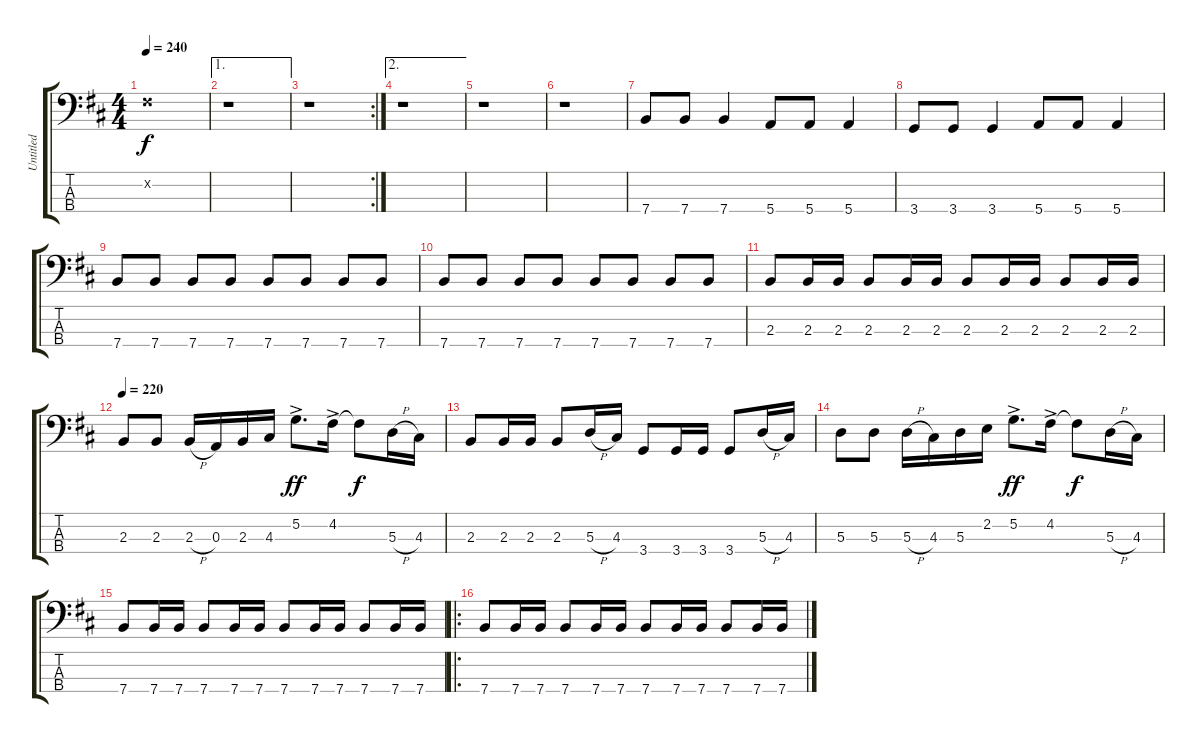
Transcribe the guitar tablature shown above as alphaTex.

\track ("Untitled" "Untitled") {instrument electricbassfinger}
\staff {score tabs}
\tuning (G2 D2 A1 E1) {hide}
\ts (4 4)
\tempo 240
\clef f4
\ks d
4.2{x}.1{dy f} |
\ae 1
r.1 |
\rc 2
r.1 |
\ae 2
r.1 |
r.1 |
r.1 |
7.4.8 7.4.8 7.4.4 5.4.8 5.4.8 5.4.4 |
3.4.8 3.4.8 3.4.4 5.4.8 5.4.8 5.4.4 |
7.4.8 7.4.8 7.4.8 7.4.8 7.4.8 7.4.8 7.4.8 7.4.8 |
7.4.8 7.4.8 7.4.8 7.4.8 7.4.8 7.4.8 7.4.8 7.4.8 |
2.3.8 2.3.16 2.3.16 2.3.8 2.3.16 2.3.16 2.3.8 2.3.16 2.3.16 2.3.8 2.3.16 2.3.16 |
\tempo 220
2.3.8 2.3.8 2.3{h}.16 0.3.16 2.3.16 4.3.16 5.2{ac}.8{d dy ff} 4.2{ac}.16 4.2{t}.8{dy f} 5.3{h}.16 4.3.16 |
2.3.8 2.3.16 2.3.16 2.3.8 5.3{h}.16 4.3.16 3.4.8 3.4.16 3.4.16 3.4.8 5.3{h}.16 4.3.16 |
5.3.8 5.3.8 5.3{h}.16 4.3.16 5.3.16 2.2.16 5.2{ac}.8{d dy ff} 4.2{ac}.16 4.2{t}.8{dy f} 5.3{h}.16 4.3.16 |
7.4.8 7.4.16 7.4.16 7.4.8 7.4.16 7.4.16 7.4.8 7.4.16 7.4.16 7.4.8 7.4.16 7.4.16 |
\ro
7.4.8 7.4.16 7.4.16 7.4.8 7.4.16 7.4.16 7.4.8 7.4.16 7.4.16 7.4.8 7.4.16 7.4.16
